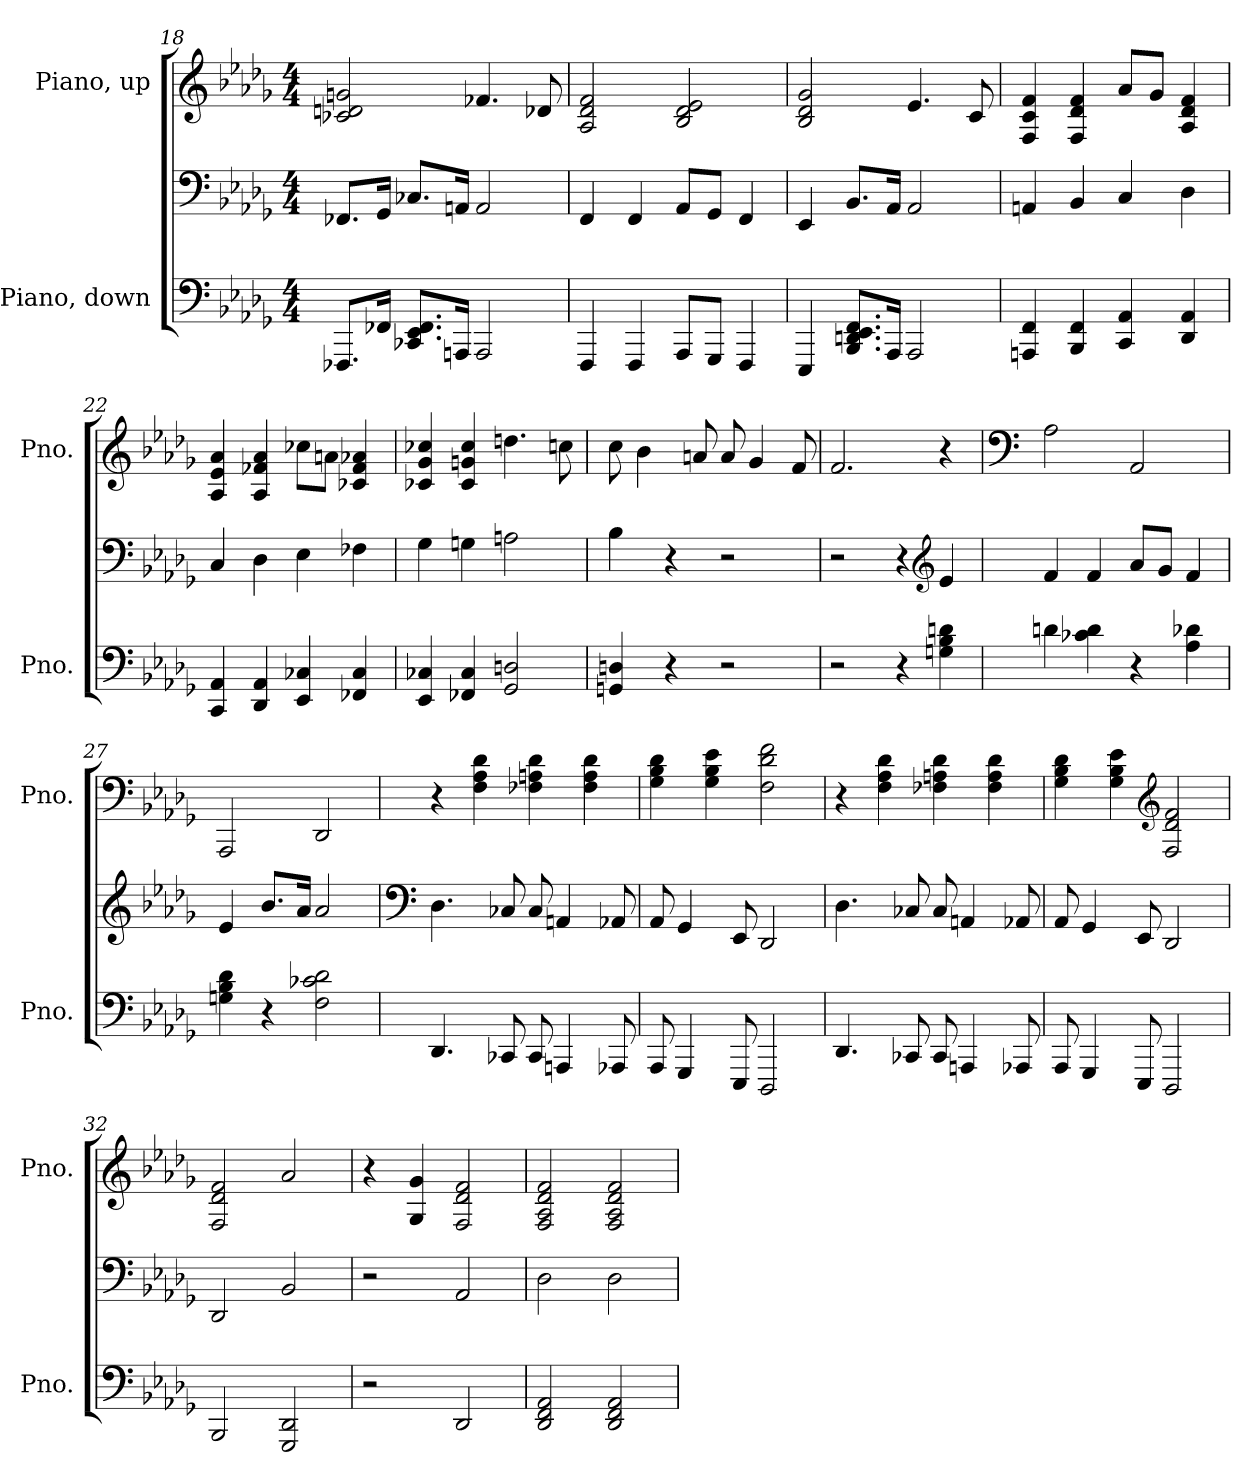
**kern	**kern	**kern
*part2	*part2	*part1
*staff3	*staff2	*staff1
*I"Piano, down	*	*I"Piano, up
*I'Pno.	*	*I'Pno.
*clefF4	*clefF4	*clefG2
*k[b-e-a-d-g-]	*k[b-e-a-d-g-]	*k[b-e-a-d-g-]
*M4/4	*M4/4	*M4/4
=18	=18	=18
8.FFF-X/L	8.FF-X/L	2c-X/ 2dn/ 2gn/
16FF-X/Jk	16GG-/Jk	.
8.CC-X/ 8.EE-/ 8.FF-/L	8.C-X/L	.
16AAAn/Jk	16AAn/Jk	.
2AAA/	2AA/	4.f-X/
.	.	8d-X/
=19	=19	=19
4FFF/	4FF/	2A-/ 2d-/ 2f/
4FFF/	4FF/	.
8AAA-/L	8AA-/L	2B-/ 2d-/ 2e-/
8GGG-/J	8GG-/J	.
4FFF/	4FF/	.
!!LO:LB:g=z
=20	=20	=20
4EEE-/	4EE-/	2B-/ 2d-/ 2g-/
8.BBB-/ 8.DDn/ 8.EE-/ 8.FF/L	8.BB-/L	.
16AAA-/Jk	16AA-/Jk	.
2AAA-/	2AA-/	4.e-/
.	.	8c/
=21	=21	=21
4AAAn/ 4FF/	4AAn/	4F/ 4c/ 4f/
4BBB-/ 4FF/	4BB-/	4F/ 4d-/ 4f/
4CC/ 4AA-/	4C/	8a-/L
.	.	8g-/J
4DD-/ 4AA-/	4D-\	4A-/ 4d-/ 4f/
=22	=22	=22
4CC/ 4AA-/	4C/	4A-/ 4e-/ 4a-/
4DD-/ 4AA-/	4D-\	4A-/ 4f-X/ 4a-/
4EE-/ 4C-X/	4E-\	8cc-X\L
.	.	8an\J
4FF-X/ 4C-/	4F-X\	4c-X/ 4f-/ 4a-X/
=23	=23	=23
4EE-/ 4C-X/	4G-\	4c-X/ 4g-/ 4cc-X/
4FF-X/ 4C-/	4Gn\	4c-/ 4gn/ 4cc-/
2GG-/ 2Dn/	2An\	4.ddn\
.	.	8ccn\
!!LO:LB:g=z
=24	=24	=24
4GGn/ 4Dn/	4B-\	8cc\
.	.	4b-\
4r	4r	.
.	.	8an/
2r	2r	8a/
.	.	4g-/
.	.	8f/
=25	=25	=25
2r	2r	2.f/
4r	4r	.
*	*clefG2	*
4Gn\ 4B-\ 4dn\	4e-/	4r
=26	=26	=26
*	*	*clefF4
4dn\	4f/	2A-\
4c-X\ 4d\	4f/	.
4r	8a-/L	2AA-/
.	8g-/J	.
4A-\ 4d-X\	4f/	.
=27	=27	=27
4Gn\ 4B-\ 4d-\	4e-/	2AAA-/
4r	8.b-/L	.
.	16a-/Jk	.
2F\ 2c-X\ 2d-\	2a-/	2DD-/
!!LO:LB:g=z
=28	=28	=28
*	*clefF4	*
4.DD-/	4.D-\	4r
.	.	4F\ 4A-\ 4d-\
8CC-X/	8C-X/	.
8CC-/	8C-/	4F-X\ 4An\ 4d-\
4AAAn/	4AAn/	.
.	.	4F-\ 4A\ 4d-\
8AAA-X/	8AA-X/	.
=29	=29	=29
8AAA-/	8AA-/	4G-\ 4B-\ 4d-\
4GGG-/	4GG-/	.
.	.	4G-\ 4B-\ 4e-\
8EEE-/	8EE-/	.
2DDD-/	2DD-/	2F\ 2d-\ 2f\
=30	=30	=30
4.DD-/	4.D-\	4r
.	.	4F\ 4A-\ 4d-\
8CC-X/	8C-X/	.
8CC-/	8C-/	4F-X\ 4An\ 4d-\
4AAAn/	4AAn/	.
.	.	4F-\ 4A\ 4d-\
8AAA-X/	8AA-X/	.
=31	=31	=31
8AAA-/	8AA-/	4G-\ 4B-\ 4d-\
4GGG-/	4GG-/	.
.	.	4G-\ 4B-\ 4e-\
8EEE-/	8EE-/	.
*	*	*clefG2
2DDD-/	2DD-/	2F/ 2d-/ 2f/
=32	=32	=32
2BBB-/	2DD-/	2F/ 2d-/ 2f/
2GGG-/ 2DD-/	2BB-/	2a-/
!!LO:PB:g=z
=33	=33	=33
2r	2r	4r
.	.	4G-/ 4g-/
2DD-/	2AA-/	2F/ 2d-/ 2f/
=34	=34	=34
2DD-/ 2FF/ 2AA-/	2D-\	2F/ 2A-/ 2d-/ 2f/
2DD-/ 2FF/ 2AA-/	2D-\	2F/ 2A-/ 2d-/ 2f/
=	=	=
*-	*-	*-
